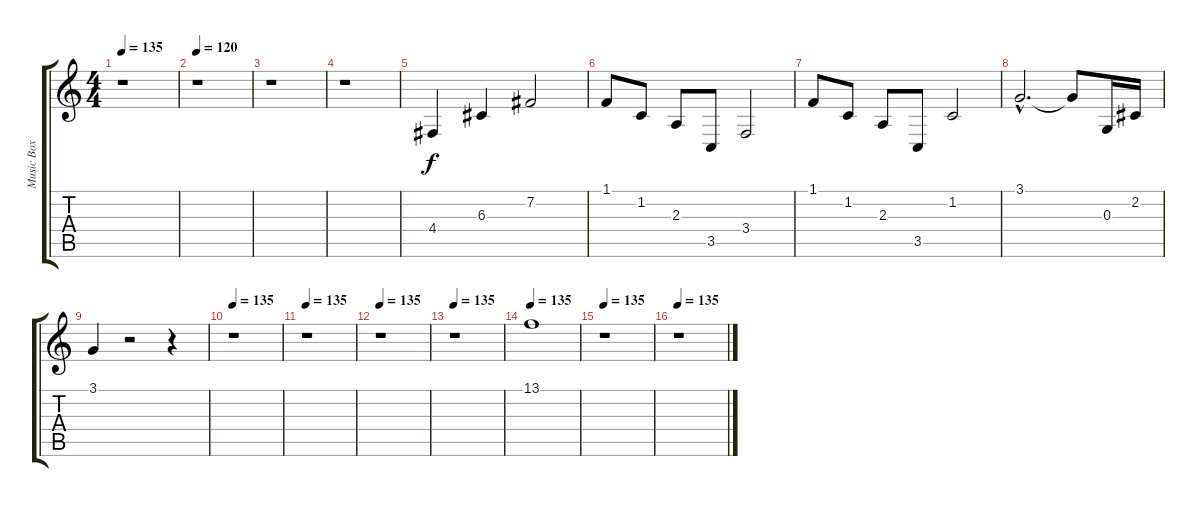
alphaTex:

\track ("Music Box" "Music Box") {instrument musicbox}
\staff {score tabs}
\tuning (E4 B3 G3 D3 A2 E2) {hide}
\ts (4 4)
\tempo 135
\clef g2
\ks c
r.1{dy f instrument musicbox} |
\tempo 120
r.1 |
r.1 |
r.1 |
4.4.4 6.3.4 7.2.2 |
1.1.8 1.2.8 2.3.8 3.5.8 3.4.2 |
1.1.8 1.2.8 2.3.8 3.5.8 1.2.2 |
3.1{hac}.2{d} 3.1{t}.8 0.3.16 2.2.16 |
3.1.4 r.2 r.4 |
\tempo 135
r.1 |
\tempo 135
r.1 |
\tempo 135
r.1 |
\tempo 135
r.1 |
\tempo 135
13.1.1 |
\tempo 135
r.1 |
\tempo 135
r.1
